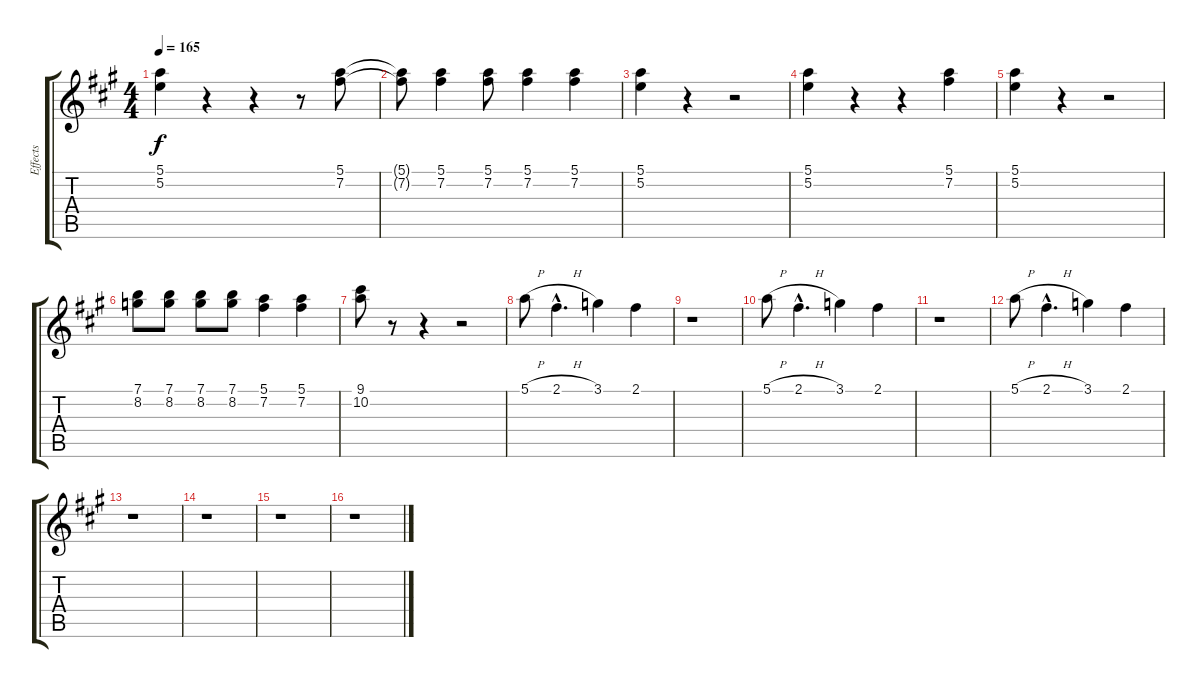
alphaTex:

\track ("Effects" "Effects") {instrument acousticguitarnylon}
\staff {score tabs}
\tuning (E4 B3 G3 D3 A2 E2) {hide}
\ts (4 4)
\tempo 165
\clef g2
\ks a
(5.1 5.2).4{dy f} r.4 r.4 r.8 (5.1 7.2).8 |
(5.1{t} 7.2{t}).8 (5.1 7.2).4 (5.1 7.2).8 (5.1 7.2).4 (5.1 7.2).4 |
(5.1 5.2).4 r.4 r.2 |
(5.1 5.2).4 r.4 r.4 (5.1 7.2).4 |
(5.1 5.2).4 r.4 r.2 |
(7.1 8.2).8 (7.1 8.2).8 (7.1 8.2).8 (7.1 8.2).8 (5.1 7.2).4 (5.1 7.2).4 |
(9.1 10.2).8 r.8 r.4 r.2 |
5.1{h}.8{volume 16 instrument voiceoohs} 2.1{h hac}.4{d} 3.1.4 2.1.4 |
r.1 |
5.1{h}.8 2.1{h hac}.4{d} 3.1.4 2.1.4 |
r.1 |
5.1{h}.8 2.1{h hac}.4{d} 3.1.4 2.1.4 |
r.1 |
r.1 |
r.1 |
r.1
